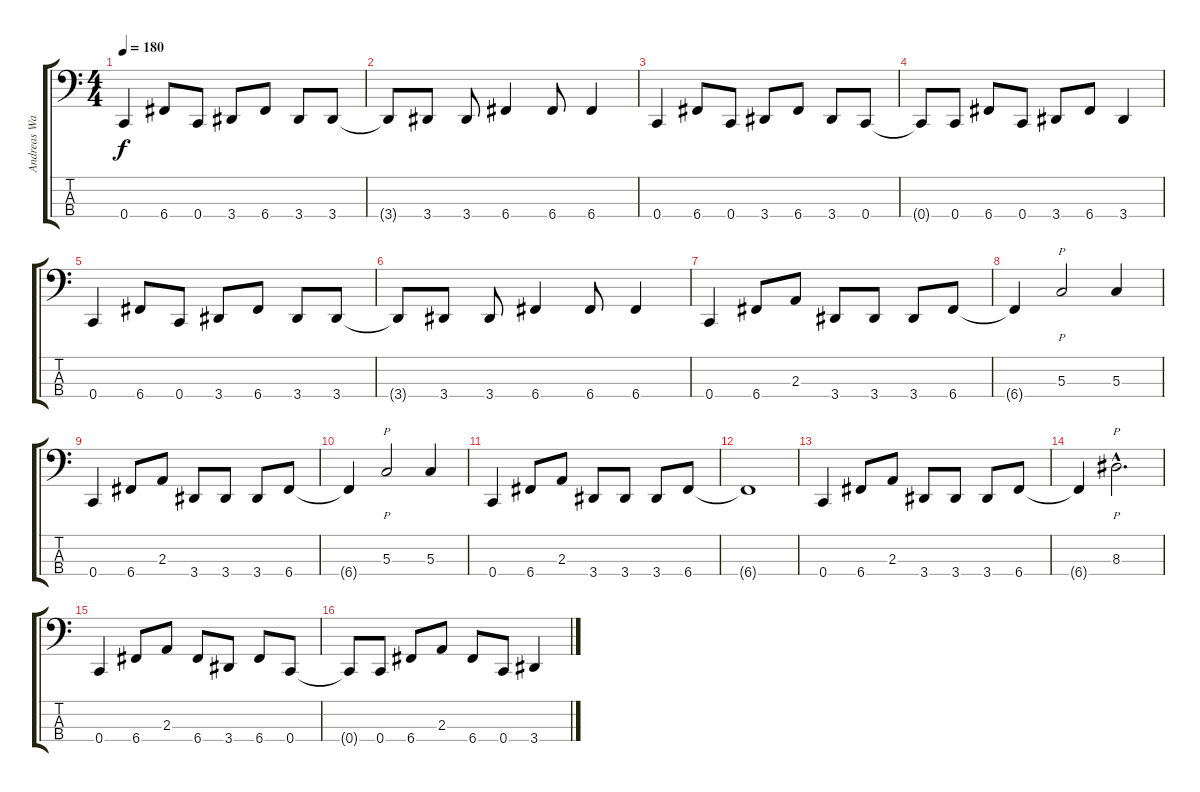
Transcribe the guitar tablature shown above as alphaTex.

\track ("Andreas Wallan Wahl" "Andreas Wa") {instrument electricbasspick}
\staff {score tabs}
\tuning (F2 C2 G1 C1) {hide}
\ts (4 4)
\tempo 180
\clef f4
\ks c
0.4.4{dy f} 6.4.8 0.4.8 3.4.8 6.4.8 3.4.8 3.4.8 |
3.4{t}.8 3.4.8 3.4.8 6.4.4 6.4.8 6.4.4 |
0.4.4 6.4.8 0.4.8 3.4.8 6.4.8 3.4.8 0.4.8 |
0.4{t}.8 0.4.8 6.4.8 0.4.8 3.4.8 6.4.8 3.4.4 |
0.4.4 6.4.8 0.4.8 3.4.8 6.4.8 3.4.8 3.4.8 |
3.4{t}.8 3.4.8 3.4.8 6.4.4 6.4.8 6.4.4 |
0.4.4 6.4.8 2.3.8 3.4.8 3.4.8 3.4.8 6.4.8 |
6.4{t}.4 5.3.2{p} 5.3.4 |
0.4.4 6.4.8 2.3.8 3.4.8 3.4.8 3.4.8 6.4.8 |
6.4{t}.4 5.3.2{p} 5.3.4 |
0.4.4 6.4.8 2.3.8 3.4.8 3.4.8 3.4.8 6.4.8 |
6.4{t}.1 |
0.4.4 6.4.8 2.3.8 3.4.8 3.4.8 3.4.8 6.4.8 |
6.4{t}.4 8.3{hac}.2{p d} |
0.4.4 6.4.8 2.3.8 6.4.8 3.4.8 6.4.8 0.4.8 |
0.4{t}.8 0.4.8 6.4.8 2.3.8 6.4.8 0.4.8 3.4.4
